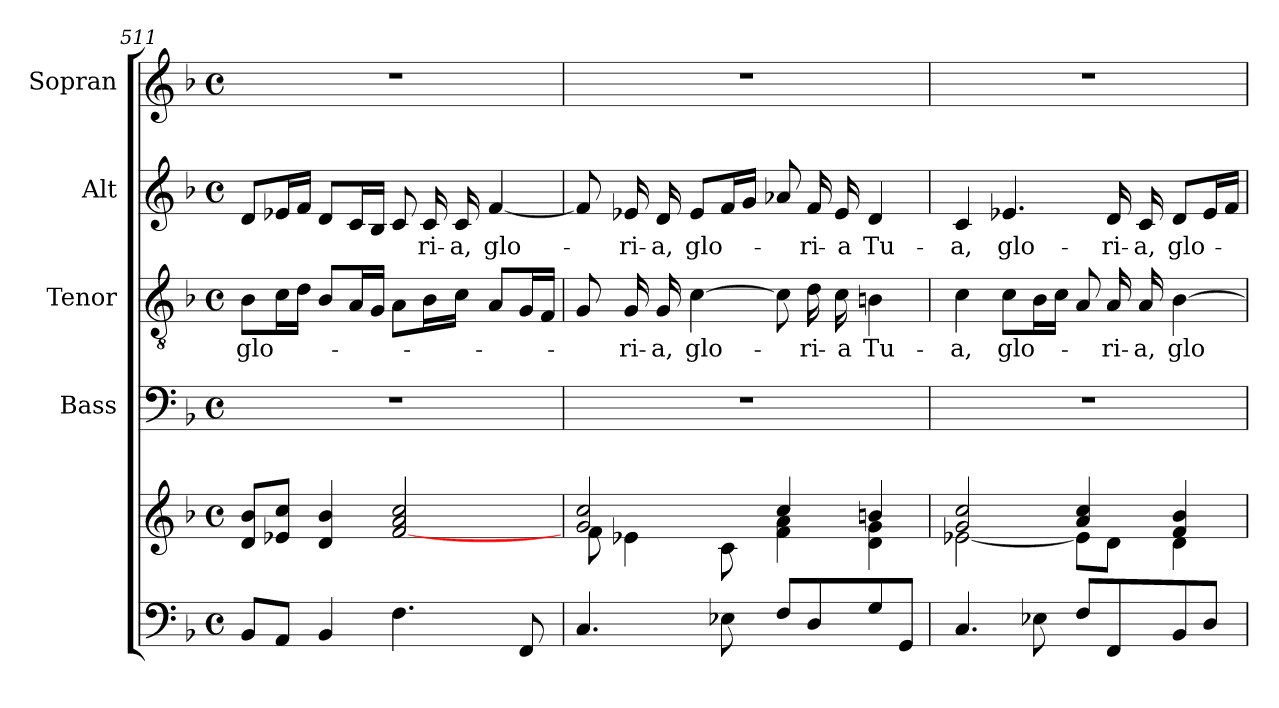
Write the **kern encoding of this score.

**kern	**kern	**kern	**kern	**text	**kern	**text	**kern
*part5	*part5	*part4	*part3	*part3	*part2	*part2	*part1
*staff6	*staff5	*staff4	*staff3	*staff3	*staff2	*staff2	*staff1
*	*	*I"Bass	*I"Tenor	*	*I"Alt	*	*I"Sopran
*	*	*I'B.	*I'T.	*	*I'A.	*	*I'S.
!!LO:LB:g=z
*clefF4	*clefG2	*clefF4	*clefGv2	*	*clefG2	*	*clefG2
*k[b-]	*k[b-]	*k[b-]	*k[b-]	*	*k[b-]	*	*k[b-]
*F:	*F:	*F:	*F:	*	*F:	*	*F:
*M4/4	*M4/4	*M4/4	*M4/4	*	*M4/4	*	*M4/4
*met(c)	*met(c)	*met(c)	*met(c)	*	*met(c)	*	*met(c)
=511	=511	=511	=511	=511	=511	=511	=511
!	!	!	!	!LO:LY:b	!	!	!
8BB-/L	8d/ 8b-/L	1r	8B-\L	glo-	8d/L	.	1r
8AA/J	8e-X/ 8cc/J	.	16c\L	.	16e-X/L	.	.
.	.	.	16d\JJ	.	16f/JJ	.	.
4BB-/	4d/ 4b-/	.	8B-/L	.	8d/L	.	.
.	.	.	16A/L	.	16c/L	.	.
.	.	.	16G/JJ	.	16B-/JJ	.	.
4.F\	[2f/ 2a/ 2cc/	.	8A\L	.	8c/	.	.
!	!	!	!	!	!	!LO:LY:b	!
.	.	.	16B-\L	.	16c/	-ri-	.
!	!	!	!	!	!	!LO:LY:b	!
.	.	.	16c\JJ	.	16c/	-a,	.
!	!	!	!	!	!	!LO:LY:b	!
.	.	.	8A/L	.	[4f/	glo-	.
8FF/	.	.	16G/L	.	.	.	.
.	.	.	16F/JJ	.	.	.	.
=512	=512	=512	=512	=512	=512	=512	=512
*	*^	*	*	*	*	*	*
4.C/	2g/ 2cc/	8f\	1r	8G/	.	8f/]	.	1r
!	!	!	!	!	!LO:LY:b	!	!LO:LY:b	!
.	.	4e-X\	.	16G/	-ri-	16e-X/	-ri-	.
!	!	!	!	!	!LO:LY:b	!	!LO:LY:b	!
.	.	.	.	16G/	-a,	16d/	-a,	.
!	!	!	!	!	!LO:LY:b	!	!LO:LY:b	!
.	.	.	.	[4c\	glo-	8e-/L	glo-	.
8E-X\	.	8c\	.	.	.	16f/L	.	.
.	.	.	.	.	.	16g/JJ	.	.
8F/L	4cc/	4f\ 4a\	.	8c\]	.	8a-X/	.	.
!	!	!	!	!	!LO:LY:b	!	!LO:LY:b	!
8D/	.	.	.	16d\	-ri-	16f/	-ri-	.
!	!	!	!	!	!LO:LY:b	!	!LO:LY:b	!
.	.	.	.	16c\	-a	16e-/	-a	.
!	!	!	!	!	!LO:LY:b	!	!LO:LY:b	!
8G/	4bn/	4d\ 4g\	.	4Bn\	Tu-	4d/	Tu-	.
8GG/J	.	.	.	.	.	.	.	.
=513	=513	=513	=513	=513	=513	=513	=513	=513
!	!	!	!	!	!LO:LY:b	!	!LO:LY:b	!
4.C/	2g/ 2cc/	[<2e-X\	1r	4c\	-a,	4c/	-a,	1r
!	!	!	!	!	!LO:LY:b	!	!LO:LY:b	!
.	.	.	.	8c\L	glo-	4.e-X/	glo-	.
8E-X\	.	.	.	16B-\L	.	.	.	.
.	.	.	.	16c\JJ	.	.	.	.
8F/L	4a/ 4cc/	8e-\L]	.	8A/	.	.	.	.
!	!	!	!	!	!LO:LY:b	!	!LO:LY:b	!
8FF/	.	8d\J	.	16A/	-ri-	16d/	-ri-	.
!	!	!	!	!	!LO:LY:b	!	!LO:LY:b	!
.	.	.	.	16A/	-a,	16c/	-a,	.
!	!	!	!	!	!LO:LY:b	!	!LO:LY:b	!
8BB-/	4f/ 4b-/	4d\	.	[4B-\	glo-	8d/L	glo-	.
8D/J	.	.	.	.	.	16e-/L	.	.
.	.	.	.	.	.	16f/JJ	.	.
*	*v	*v	*	*	*	*	*	*
=	=	=	=	=	=	=	=
*-	*-	*-	*-	*-	*-	*-	*-
